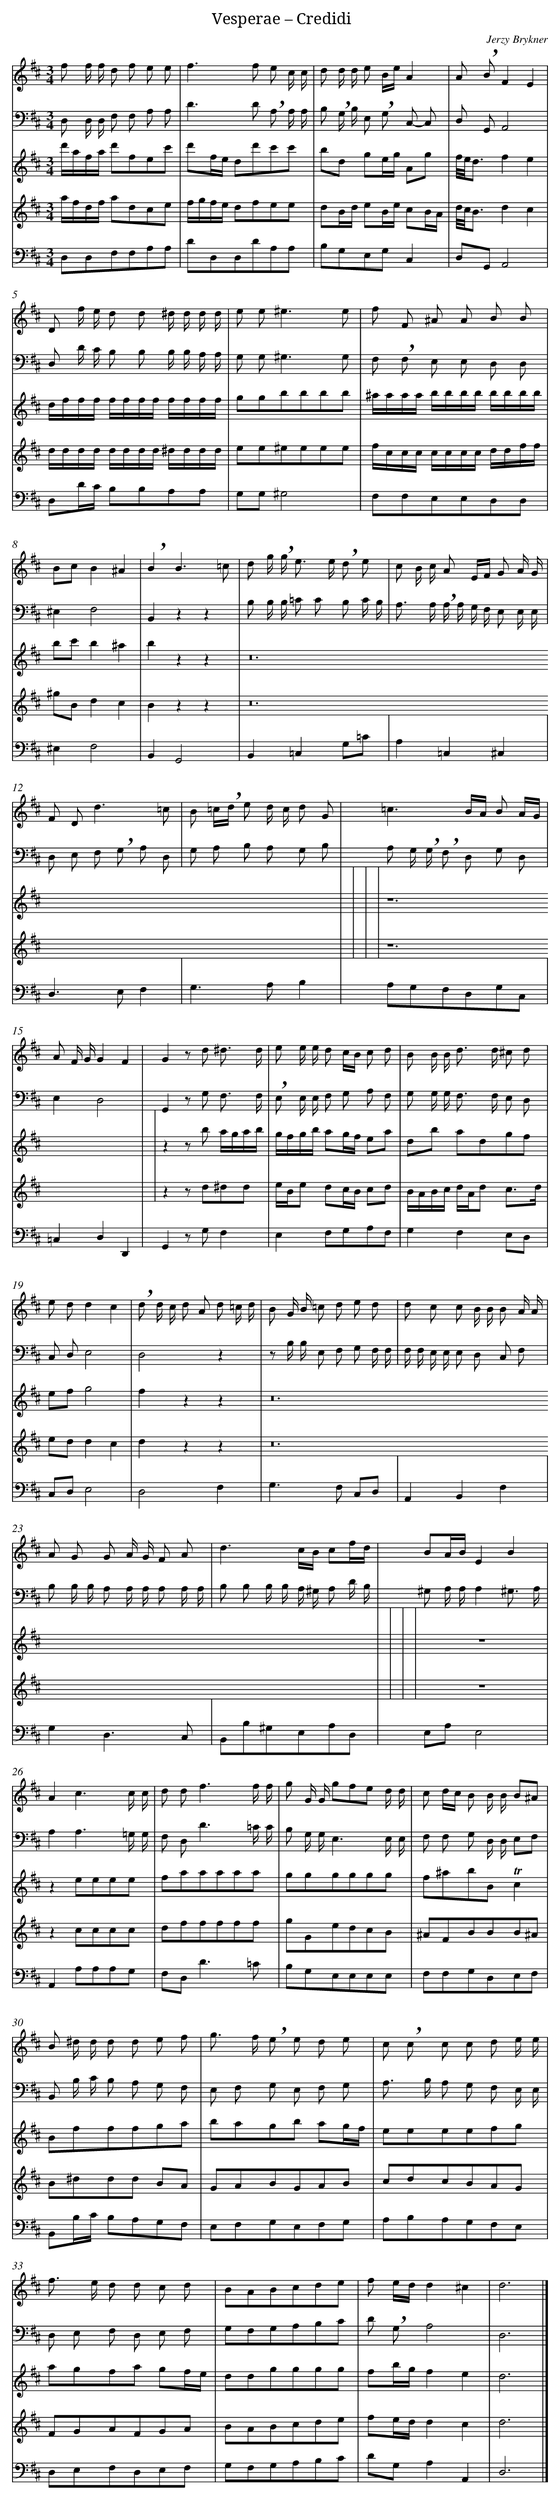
X:1
T: Vesperae – Credidi
C: Jerzy Brykner
L: 1/8
M: 3/4
V: 1
V: 2 clef=bass
V: 3 clef=treble
V: 4 clef=treble
V: 5 clef=bass
K: D
[V:1] f f/ f/ d f e e |
[V:2] D, D,/ D,/ F, F, A, A, |
[V:3] d'/a/f/a/ d'fec' |
[V:4] a/f/d/f/ adce |
[V:5] D,D,F,F,A,A, |
[V:1] f2>f2 e c/ c/ |
[V:2] D2>D2 !breath!A, A,/ A,/ |
[V:3] d'f/e/ dd'c'c' |
[V:4] f/g/f/e/ dfee |
[V:5] DD,D,DA,A, |
[V:1] d d/ d/ e B/e/A2 |
[V:2] B, !breath!G,/ B,/ E, !breath!G, C,- C, |
[V:3] bd ge/g/ Ag |
[V:4] dB/d/ eB/e/ cB/A/ |
[V:5] B,G,E,G,C,2 |
[V:1] A !breath!BF2E2 |
[V:2] D, G,,A,,4 |
[V:3] f//e//d3/f2e2 |
[V:4] d//c//B3/d2c2 |
[V:5] D,G,,A,,4 |
[V:1] D f/ e/ d d ^d/ d/ d/ d/ |
[V:2] D, D/ C/ B, B, B,/ B,/ A,/ A,/ |
[V:3] d/f/f/f/ f/f/f/f/ f/f/f/f/ |
[V:4] d/d/d/d/ d/d/d/d/ ^d/d/d/d/ |
[V:5] D,D/C/ B,B,A,A, |
[V:1] e e2<^e2e |
[V:2] G, G,2<^G,2G, |
[V:3] ggbbbb |
[V:4] ee^eeee |
[V:5] G,G,^G,4 |
[V:1] f F ^A A B B |
[V:2] F, !breath!F, E, E, D, D, |
[V:3] ^a/a/a/a/ b/b/b/b/ b/b/b/b/ |
[V:4] f/c/c/c/ c/c/c/c/ d/d/f/f/ |
[V:5] F,F,E,E,D,D, |
[V:1] BcB2^A2 |
[V:2] ^E,2F,4 |
[V:3] bc'b2^a2 |
[V:4] ^gBd2c2 |
[V:5] ^E,2F,4 |
[V:1] !breath!B2B3=c |
[V:2] B,,2z2z2 |
[V:3] b2z2z2 |
[V:4] B2z2z2 |
[V:5] B,,2G,,4 |
[V:1] d g/ !breath!g< e e/ !breath!d e |
[V:2] B, B,/ B,/ =C C B, C/ B,/ |
[V:3] z24 |
[V:4] z24 |
[V:5] B,,2=C,2G,=C |
[V:1] c B/ c/ A E/F/ G A/ G/ |
[V:2] A,> A, !breath!A,/ A,/ G,/ F,/ E, E,/ E,/ |
[V:3]  |
[V:4]  |
[V:5] A,2=C,2^C,2 |
[V:1] F D2<d2=c |
[V:2] D, E, F, !breath!G, A, D, |
[V:3]  |
[V:4]  |
[V:5] D,2>E,2F,2 |
[V:1] B =c/!breath!d/ e d/ c/ d G |
[V:2] G, A, B, A, G, B, |
[V:3]  |
[V:4]  |
[V:5] G,2>A,2B,2 |
[V:1] =c3B/A/ B A/G/ |
[V:2] A, G,/ !breath!G,/ !breath!F, D, G, D, |
[V:3] z12 |
[V:4] z12 |
[V:5] A,G,F,D,G,C, |
[V:1] A F/ G/G2F2 |
[V:2] E,2D,4 |
[V:3]  |
[V:4]  |
[V:5] =C,2D,2D,,2 |
[V:1] G2z d ^d3/ d/ |
[V:2] G,,2z G, F,3/ F,/ |
[V:3] z2z b a/g/a/b/ |
[V:4] z2z d^dd |
[V:5] G,,2z G,F,2 |
[V:1] e e/ e/ d c/B/ c d |
[V:2] !breath!E, E,/ E,/ F, G, A, F, |
[V:3] g/f/g/b/ ag/f/ ea |
[V:4] e/B/e dc/B/ cd |
[V:5] E,2F,G,A,F, |
[V:1] B B/ B< d d/ ^c d |
[V:2] G, G,/ G,< F, F,/ E, D, |
[V:3] db adgf |
[V:4] B/A/B/c/ d/A/d c3/d/ |
[V:5] G,2F,2E,D, |
[V:1] e dd2c2 |
[V:2] C, D,E,4 |
[V:3] efg4 |
[V:4] edd2c2 |
[V:5] C,D,E,4 |
[V:1] !breath!d d/ c/ d A d =c/ d/ |
[V:2] D,4z2 |
[V:3] f2z2z2 |
[V:4] d2z2z2 |
[V:5] D,4F,2 |
[V:1] B G/ B/ =c d e d |
[V:2] z B,/ B,/ E, F, G, F,/ F,/ |
[V:3] z24 |
[V:4] z24 |
[V:5] G,2>F,2 C,D, |
[V:1] d c c B/ B/ B A/ A/ |
[V:2] F,/ F,/ E,/ E,/ E, D, C, F, |
[V:3]  |
[V:4]  |
[V:5] A,,2B,,2F,2 |
[V:1] A G G A/ G/ F A |
[V:2] B, B,/ B,/ A, A,/ A,/ A, A,/ A,/ |
[V:3]  |
[V:4]  |
[V:5] G,2D,3C, |
[V:1] d3c/B/ cf/d/ |
[V:2] B, B, B,/ B,/ A,/ ^G,/ A, D/ B,/ |
[V:3]  |
[V:4]  |
[V:5] B,,B,^G,E,A,D, |
[V:1] BA/B/E2B2 |
[V:2] ^G, A,/ A,/A,2^G,3/ A,/ |
[V:3] z6 |
[V:4] z6 |
[V:5] E,A,E,4 |
[V:1] A2c3c/ c/ |
[V:2] A,2A,3=G,/ G,/ |
[V:3] z2eeee |
[V:4] z2cccc |
[V:5] A,,2A,A,A,G, |
[V:1] d d2<f2f/ f/ |
[V:2] F, D,2<D2=C/ C/ |
[V:3] faaaaa |
[V:4] dfffff |
[V:5] F,D,2<D2=C |
[V:1] g G/ G/ gfe d/ d/ |
[V:2] B, G,/ G,/E,3E,/ E,/ |
[V:3] gggggg |
[V:4] gGedcB |
[V:5] B,G,E,E,E,E, |
[V:1] c d/c/ B B/ B/ B^A |
[V:2] F, F, G, D,/ D,/ E,F, |
[V:3] f^abB!trill!c2 |
[V:4] ^AFBBB^A |
[V:5] F,F,G,D,E,F, |
[V:1] B ^d/ d/ d d e f |
[V:2] B,, B,/ C/ B, A, G, F, |
[V:3] Bfffga |
[V:4] B^ddd BA |
[V:5] B,,B,/C/ B,A,G,F, |
[V:1] g> f !breath!e e d e |
[V:2] E, F, G, E, F, G, |
[V:3] bagb ag/f/ |
[V:4] GABGAB |
[V:5] E,F,G,E,F,G, |
[V:1] c !breath!c c c d e/ e/ |
[V:2] A,> B, A, G, F, E,/ E,/ |
[V:3] eeeefg |
[V:4] cdcBAG |
[V:5] A,B,A,G,F,E, |
[V:1] f> e d d c d |
[V:2] D, E, F, D, E, F, |
[V:3] agfa gf/e/ |
[V:4] FGAFGA |
[V:5] D,E,F,D,E,F, |
[V:1] BABcde |
[V:2] G,F,G,A,B,C |
[V:3] ddgggg |
[V:4] BABcde |
[V:5] G,F,G,A,B,C |
[V:1] f e/d/d2^c2 |
[V:2] D !breath!G,A,4 |
[V:3] fb/g/f2e2 |
[V:4] fe/d/d2c2 |
[V:5] DG,A,2A,,2 |
[V:1] d6 |]
[V:2] D,6 |]
[V:3] d6 |]
[V:4] d6 |]
[V:5] D,6 |]
